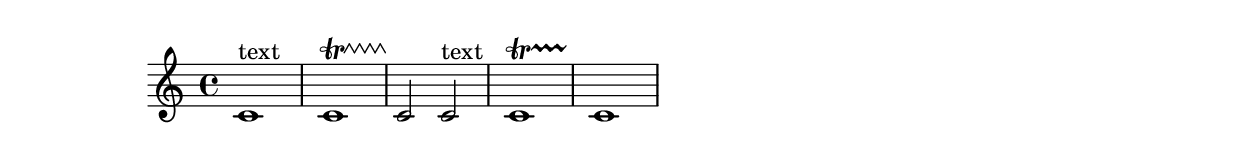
\version "2.11.57"

\header {
  texidoc = "Setting zigzag style for spanners does not cause
spacing problems: in this example, the first text markup and
zigzag trillspanner have the same outside staff positioning as
the second markup and default trillspanner.
"
}

\relative c' {
  c1^"text"
  \override TrillSpanner #'style = #'zigzag
  c1\startTrillSpan
  c2^\stopTrillSpan c^"text"
  \revert TrillSpanner #'style
  c1\startTrillSpan
  c1^\stopTrillSpan
}
